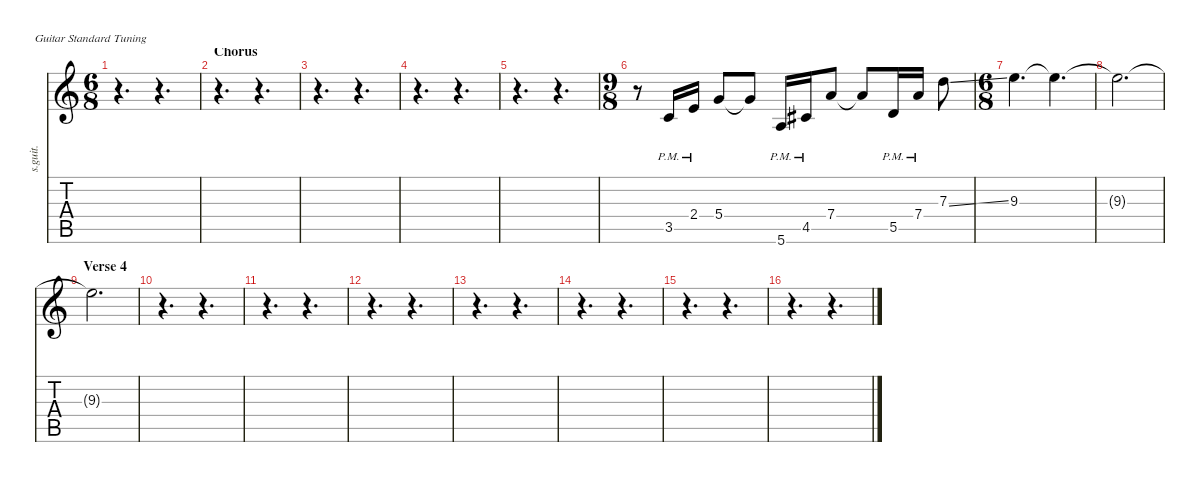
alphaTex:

\defaultSystemsLayout 4
\hideDynamics
\bracketExtendMode nobrackets
\track ("James Hetfield - Extra 1" "s.guit.") {instrument distortionguitar}
\staff {score tabs}
\tuning (E4 B3 G3 D3 A2 E2)
\ts (6 8)
\tempo (71 hide)
\clef g2
\ks c
r.4{d dy mf} r.4{d} |
\section ("" "Chorus")
r.4{d} r.4{d} |
r.4{d} r.4{d} |
r.4{d} r.4{d} |
r.4{d} r.4{d} |
\ts (9 8)
\beaming (8 2 2 2 2)
r.8 3.5{pm}.16{lyrics (0 "") lyrics (1 "") lyrics (2 "") lyrics (3 "") lyrics (4 "") dy fff} 2.4{pm}.16{lyrics (0 "") lyrics (1 "") lyrics (2 "") lyrics (3 "") lyrics (4 "")} 5.4.8{lyrics (0 "") lyrics (1 "") lyrics (2 "") lyrics (3 "") lyrics (4 "")} 5.4{t}.8{lyrics (0 "") lyrics (1 "") lyrics (2 "") lyrics (3 "") lyrics (4 "")} 5.6{pm}.16{lyrics (0 "") lyrics (1 "") lyrics (2 "") lyrics (3 "") lyrics (4 "")} 4.5{pm acc #}.16{lyrics (0 "") lyrics (1 "") lyrics (2 "") lyrics (3 "") lyrics (4 "")} 7.4.8{lyrics (0 "") lyrics (1 "") lyrics (2 "") lyrics (3 "") lyrics (4 "")} 7.4{t}.8{lyrics (0 "") lyrics (1 "") lyrics (2 "") lyrics (3 "") lyrics (4 "")} 5.5{pm}.16{lyrics (0 "") lyrics (1 "") lyrics (2 "") lyrics (3 "") lyrics (4 "")} 7.4{pm}.16{lyrics (0 "") lyrics (1 "") lyrics (2 "") lyrics (3 "") lyrics (4 "")} 7.3{ss}.8{lyrics (0 "") lyrics (1 "") lyrics (2 "") lyrics (3 "") lyrics (4 "")} |
\ts (6 8)
\beaming (8 2 2 2 2)
9.3.4{d lyrics (0 "") lyrics (1 "") lyrics (2 "") lyrics (3 "") lyrics (4 "")} 9.3{t}.4{d lyrics (0 "") lyrics (1 "") lyrics (2 "") lyrics (3 "") lyrics (4 "")} |
9.3{t}.2{d lyrics (0 "") lyrics (1 "") lyrics (2 "") lyrics (3 "") lyrics (4 "")} |
\section ("" "Verse 4")
9.3{t}.2{d lyrics (0 "") lyrics (1 "") lyrics (2 "") lyrics (3 "") lyrics (4 "")} |
r.4{d} r.4{d} |
r.4{d} r.4{d} |
r.4{d} r.4{d} |
r.4{d} r.4{d} |
r.4{d} r.4{d} |
r.4{d} r.4{d} |
r.4{d} r.4{d}
